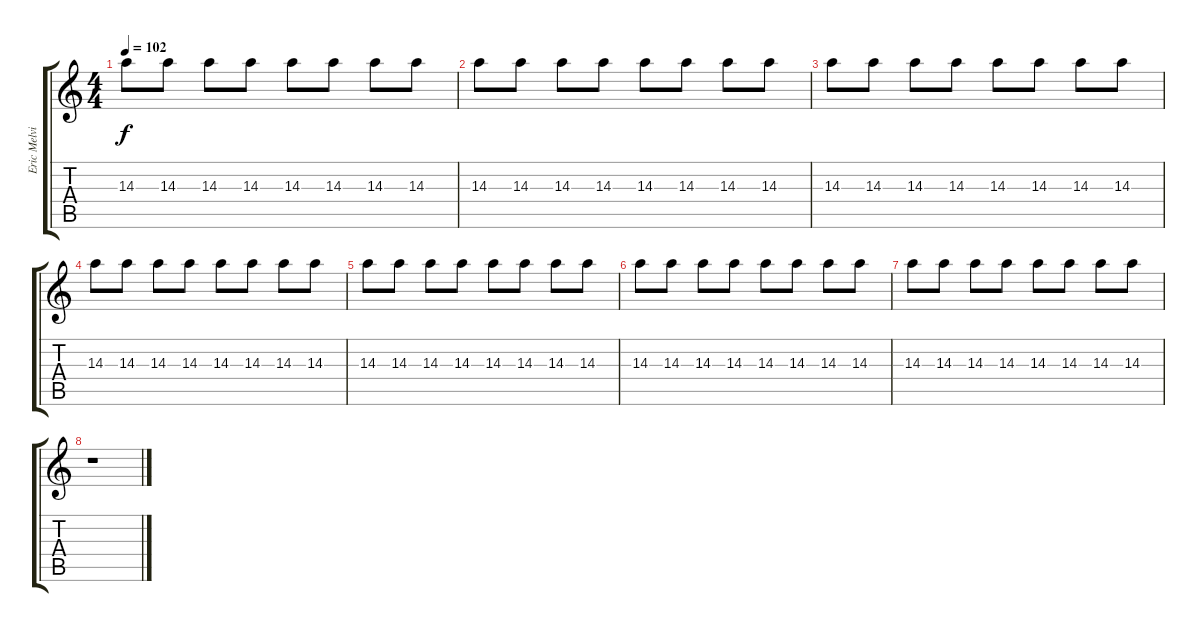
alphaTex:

\track ("Eric Melvin" "Eric Melvi") {instrument overdrivenguitar}
\staff {score tabs}
\tuning (E4 B3 G3 D3 A2 E2) {hide}
\ts (4 4)
\tempo 102
\clef g2
\ks c
14.3.8{dy f} 14.3.8 14.3.8 14.3.8 14.3.8 14.3.8 14.3.8 14.3.8 |
14.3.8 14.3.8 14.3.8 14.3.8 14.3.8 14.3.8 14.3.8 14.3.8 |
14.3.8 14.3.8 14.3.8 14.3.8 14.3.8 14.3.8 14.3.8 14.3.8 |
14.3.8 14.3.8 14.3.8 14.3.8 14.3.8 14.3.8 14.3.8 14.3.8 |
14.3.8 14.3.8 14.3.8 14.3.8 14.3.8 14.3.8 14.3.8 14.3.8 |
14.3.8 14.3.8 14.3.8 14.3.8 14.3.8 14.3.8 14.3.8 14.3.8 |
14.3.8 14.3.8 14.3.8 14.3.8 14.3.8 14.3.8 14.3.8 14.3.8 |
r.1
